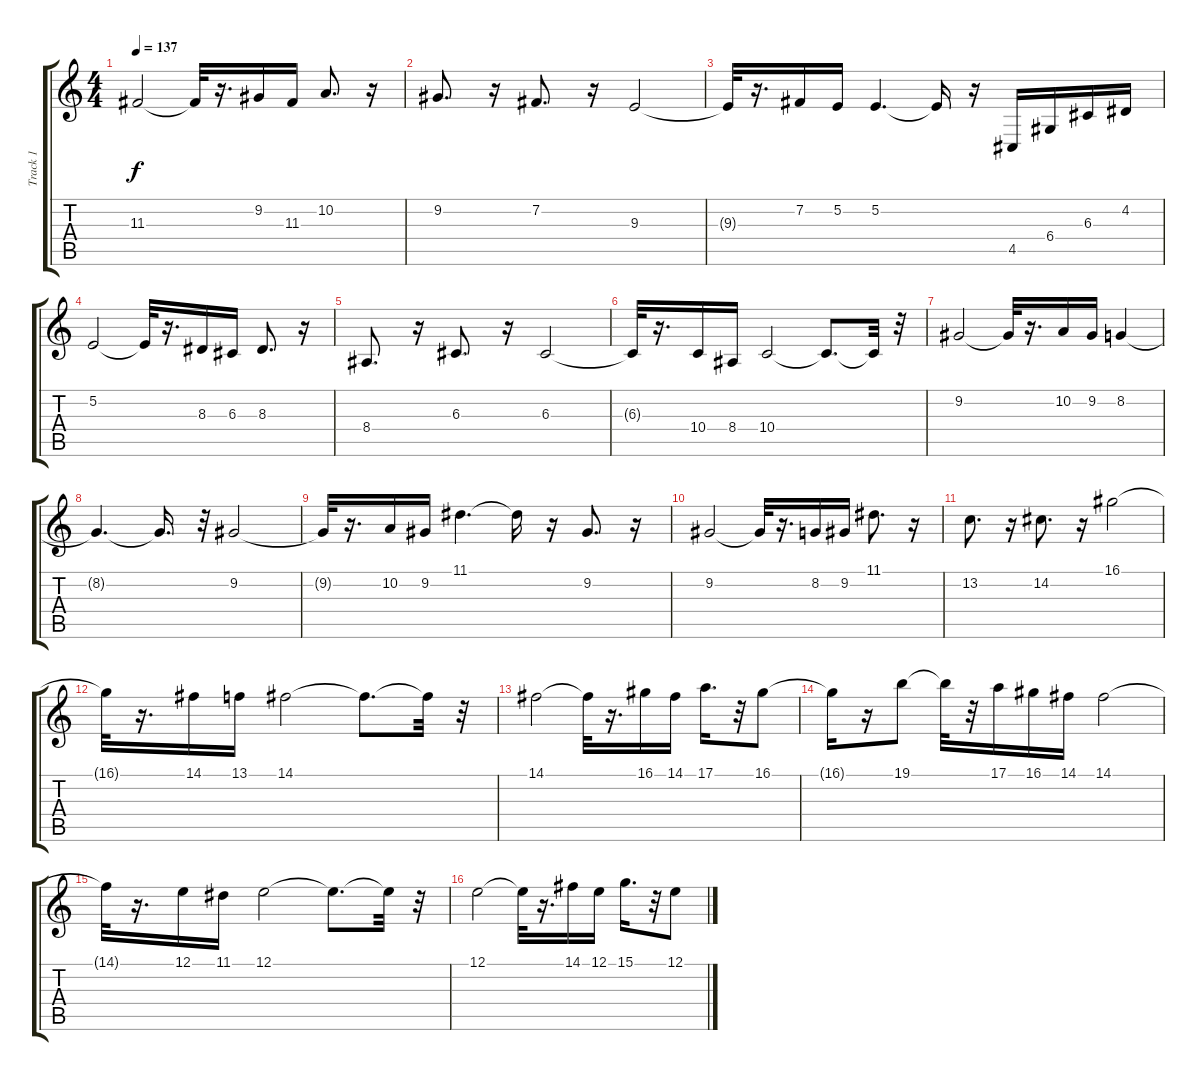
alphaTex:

\track ("Track 1" "Track 1") {instrument frenchhorn}
\staff {score tabs}
\tuning (E4 B3 G3 D3 A2 E2) {hide}
\ts (4 4)
\tempo 137
\clef g2
\ks c
11.3.2{dy f} 11.3{t}.32 r.16{d} 9.2.16 11.3.16 10.2.8{d} r.16 |
9.2.8{d} r.16 7.2.8{d} r.16 9.3.2 |
9.3{t}.32 r.16{d} 7.2.16 5.2.16 5.2.4{d} 5.2{t}.16 r.16 4.5.16 6.4.16 6.3.16 4.2.16 |
5.2.2 5.2{t}.32 r.16{d} 8.3.16 6.3.16 8.3.8{d} r.16 |
8.4.8{d} r.16 6.3.8{d} r.16 6.3.2 |
6.3{t}.32 r.16{d} 10.4.16 8.4.16 10.4.2 10.4{t}.8{d} 10.4{t}.32 r.32 |
9.2.2 9.2{t}.32 r.16{d} 10.2.16 9.2.16 8.2.4 |
8.2{t}.4{d} 8.2{t}.16{d} r.32 9.2.2 |
9.2{t}.32 r.16{d} 10.2.16 9.2.16 11.1.4{d} 11.1{t}.16 r.16 9.2.8{d} r.16 |
9.2.2 9.2{t}.32 r.16{d} 8.2.16 9.2.16 11.1.8{d} r.16 |
13.2.8{d} r.16 14.2.8{d} r.16 16.1.2 |
16.1{t}.32 r.16{d} 14.1.16 13.1.16 14.1.2 14.1{t}.8{d} 14.1{t}.32 r.32 |
14.1.2 14.1{t}.32 r.16{d} 16.1.16 14.1.16 17.1.16{d} r.32 16.1.8 |
16.1{t}.16 r.16 19.1.8 19.1{t}.32 r.32 17.1.16 16.1.16 14.1.16 14.1.2 |
14.1{t}.32 r.16{d} 12.1.16 11.1.16 12.1.2 12.1{t}.8{d} 12.1{t}.32 r.32 |
12.1.2 12.1{t}.32 r.16{d} 14.1.16 12.1.16 15.1.16{d} r.32 12.1.8
